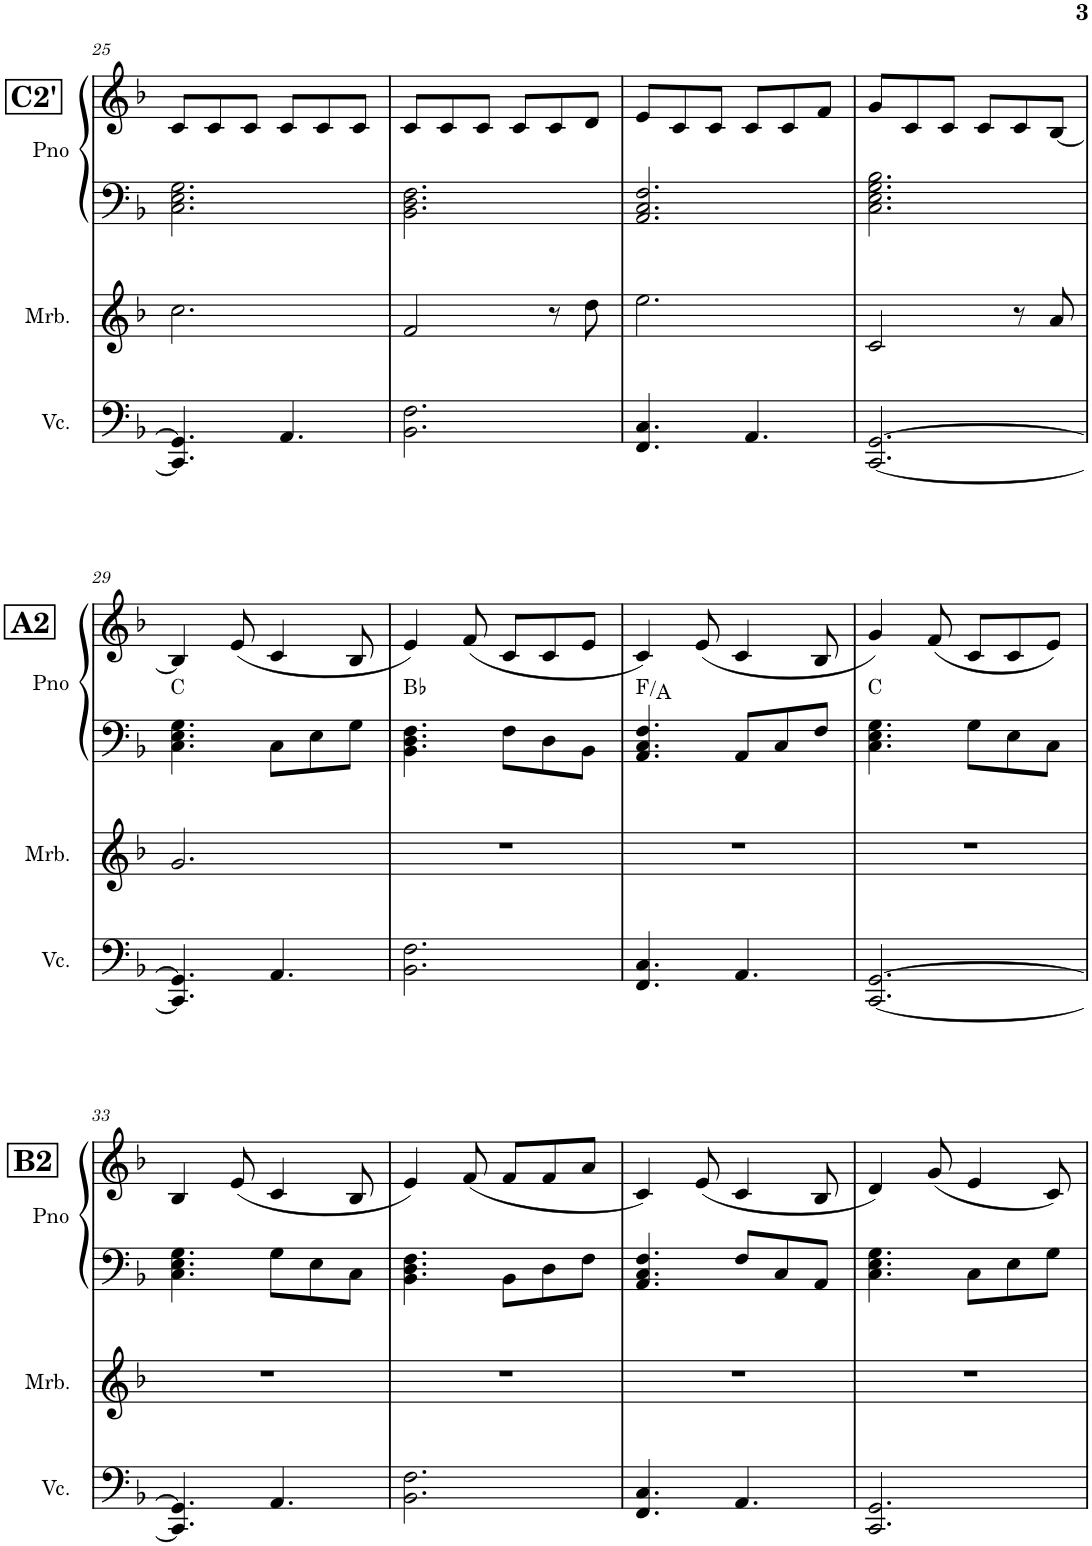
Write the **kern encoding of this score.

**kern	**kern	**kern	**kern	**harte
*part3	*part2	*part1	*part1	*part1
*staff4	*staff3	*staff2	*staff1	*
*I"Violoncelo	*I"Marimba	*I"Piano	*	*
*I'Vc.	*I'Mrb.	*I'Pno	*	*
!!LO:PB:g=z
*clefF4	*clefG2	*clefF4	*clefG2	*
*k[b-]	*k[b-]	*k[b-]	*k[b-]	*
*M6/8	*M6/8	*M6/8	*M6/8	*
!!LO:REH:place=s1:b:B:cj:fs=14:t=C2'
=25	=25	=25	=25	=25
4.CC/] 4.GG/]	2.cc\	2.C\ 2.E\ 2.G\	8c/L	.
.	.	.	8c/	.
.	.	.	8c/J	.
4.AA/	.	.	8c/L	.
.	.	.	8c/	.
.	.	.	8c/J	.
=26	=26	=26	=26	=26
2.BB-\ 2.F\	2f/	2.BB-\ 2.D\ 2.F\	8c/L	.
.	.	.	8c/	.
.	.	.	8c/J	.
.	.	.	8c/L	.
.	8r	.	8c/	.
.	8dd\	.	8d/J	.
=27	=27	=27	=27	=27
4.FF/ 4.C/	2.ee\	2.AA/ 2.C/ 2.F/	8e/L	.
.	.	.	8c/	.
.	.	.	8c/J	.
4.AA/	.	.	8c/L	.
.	.	.	8c/	.
.	.	.	8f/J	.
=28	=28	=28	=28	=28
[2.CC/ [2.GG/	2c/	2.C\ 2.E\ 2.G\ 2.B-\	8g/L	.
.	.	.	8c/	.
.	.	.	8c/J	.
.	.	.	8c/L	.
.	8r	.	8c/	.
.	8a/	.	[8B-/J	.
!!LO:LB:g=z
!!LO:REH:place=s1:b:B:cj:fs=14:t=A2
=29	=29	=29	=29	=29
4.CC/] 4.GG/]	2.g/	4.C\ 4.E\ 4.G\	4B-/]	C:maj
.	.	.	(8e/	.
4.AA/	.	8C\L	4c/	.
.	.	8E\	.	.
.	.	8G\J	8B-/	.
=30	=30	=30	=30	=30
2.BB-\ 2.F\	2.r	4.BB-\ 4.D\ 4.F\	4e/)	Bb:maj
.	.	.	(8f/	.
.	.	8F\L	8c/L	.
.	.	8D\	8c/	.
.	.	8BB-\J	8e/J	.
=31	=31	=31	=31	=31
4.FF/ 4.C/	2.r	4.AA/ 4.C/ 4.F/	4c/)	F:maj/3
.	.	.	(8e/	.
4.AA/	.	8AA/L	4c/	.
.	.	8C/	.	.
.	.	8F/J	8B-/	.
=32	=32	=32	=32	=32
[2.CC/ [2.GG/	2.r	4.C\ 4.E\ 4.G\	4g/)	C:maj
.	.	.	(8f/	.
.	.	8G\L	8c/L	.
.	.	8E\	8c/	.
.	.	8C\J	8e/J)	.
!!LO:LB:g=z
!!LO:REH:place=s1:b:B:cj:fs=14:t=B2
=33	=33	=33	=33	=33
4.CC/] 4.GG/]	2.r	4.C\ 4.E\ 4.G\	4B-/	.
.	.	.	(8e/	.
4.AA/	.	8G\L	4c/	.
.	.	8E\	.	.
.	.	8C\J	8B-/	.
=34	=34	=34	=34	=34
2.BB-\ 2.F\	2.r	4.BB-\ 4.D\ 4.F\	4e/)	.
.	.	.	(8f/	.
.	.	8BB-\L	8f/L	.
.	.	8D\	8f/	.
.	.	8F\J	8a/J	.
=35	=35	=35	=35	=35
4.FF/ 4.C/	2.r	4.AA/ 4.C/ 4.F/	4c/)	.
.	.	.	(8e/	.
4.AA/	.	8F/L	4c/	.
.	.	8C/	.	.
.	.	8AA/J	8B-/	.
=36	=36	=36	=36	=36
2.CC/ 2.GG/	2.r	4.C\ 4.E\ 4.G\	4d/)	.
.	.	.	(8g/	.
.	.	8C\L	4e/	.
.	.	8E\	.	.
.	.	8G\J	8c/)	.
=	=	=	=	=
*-	*-	*-	*-	*-
